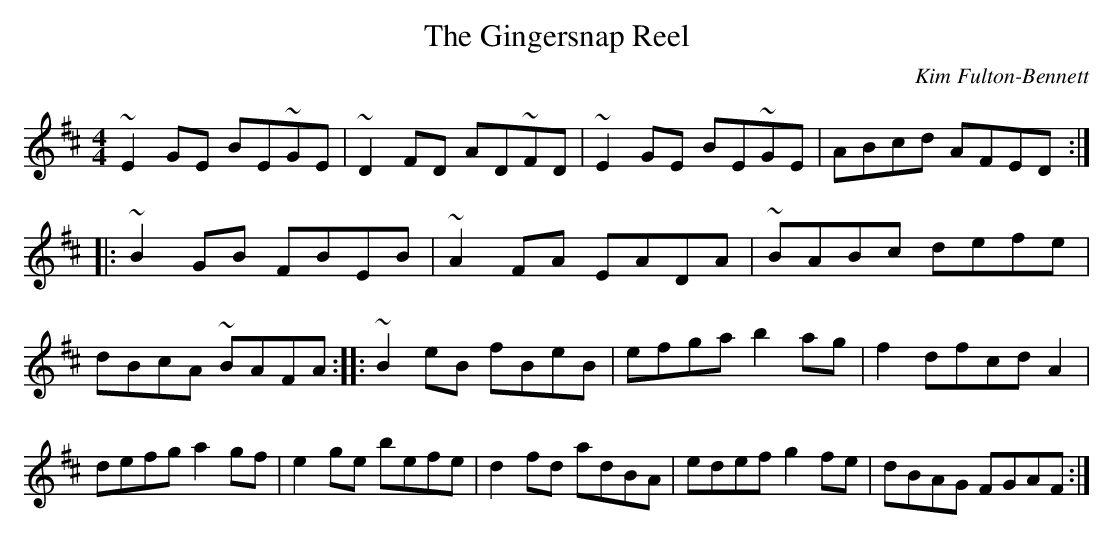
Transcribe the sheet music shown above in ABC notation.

X:1
T:The Gingersnap Reel
C:Kim Fulton-Bennett
M:4/4
L:1/8
K:D
~E2 GE BE~GE |~D2 FD AD~FD |~E2 GE BE~GE |ABcd AFED ::~B2 GB FBEB |~A2 FA EADA |~BABc defe |dBcA ~BAFA ::~B2 eB fBeB |efgab2 ag |f2 dfcdA2 |defga2 gf |e2 ge befe |d2 fd adBA |edefg2 fe |dBAG FGAF :|
